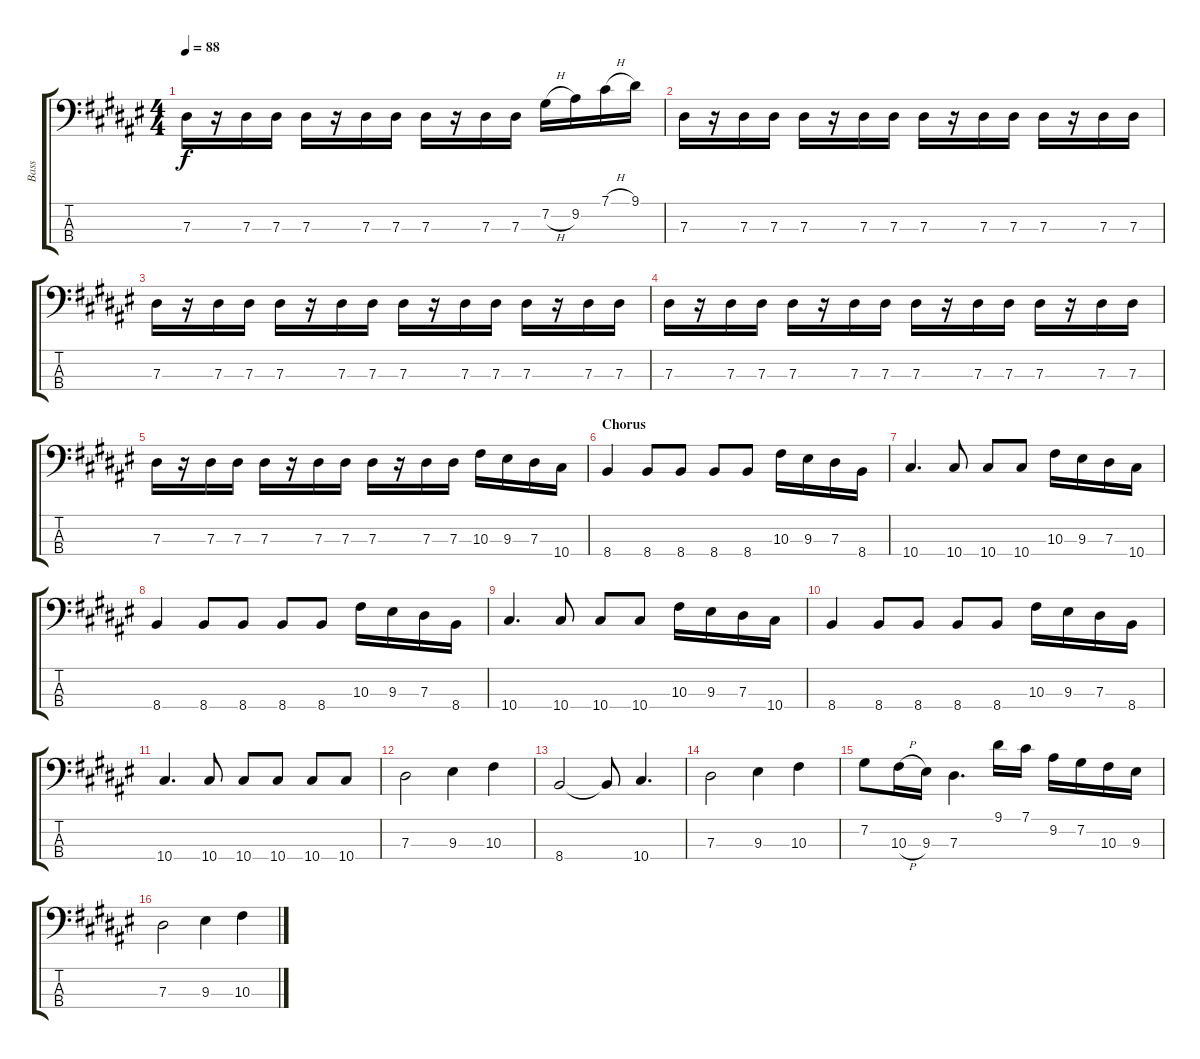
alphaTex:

\track ("Bass" "Bass") {instrument electricbassfinger}
\staff {score tabs}
\tuning (Gb2 Db2 Ab1 Eb1) {hide}
\ts (4 4)
\tempo 88
\clef f4
\ks f#
7.3.16{dy f} r.16 7.3.16 7.3.16 7.3.16 r.16 7.3.16 7.3.16 7.3.16 r.16 7.3.16 7.3.16 7.2{h}.16 9.2.16 7.1{h}.16 9.1.16 |
7.3.16 r.16 7.3.16 7.3.16 7.3.16 r.16 7.3.16 7.3.16 7.3.16 r.16 7.3.16 7.3.16 7.3.16 r.16 7.3.16 7.3.16 |
7.3.16 r.16 7.3.16 7.3.16 7.3.16 r.16 7.3.16 7.3.16 7.3.16 r.16 7.3.16 7.3.16 7.3.16 r.16 7.3.16 7.3.16 |
7.3.16 r.16 7.3.16 7.3.16 7.3.16 r.16 7.3.16 7.3.16 7.3.16 r.16 7.3.16 7.3.16 7.3.16 r.16 7.3.16 7.3.16 |
7.3.16 r.16 7.3.16 7.3.16 7.3.16 r.16 7.3.16 7.3.16 7.3.16 r.16 7.3.16 7.3.16 10.3.16 9.3.16 7.3.16 10.4.16 |
\section ("" "Chorus")
8.4.4 8.4.8 8.4.8 8.4.8 8.4.8 10.3.16 9.3.16 7.3.16 8.4.16 |
10.4.4{d} 10.4.8 10.4.8 10.4.8 10.3.16 9.3.16 7.3.16 10.4.16 |
8.4.4 8.4.8 8.4.8 8.4.8 8.4.8 10.3.16 9.3.16 7.3.16 8.4.16 |
10.4.4{d} 10.4.8 10.4.8 10.4.8 10.3.16 9.3.16 7.3.16 10.4.16 |
8.4.4 8.4.8 8.4.8 8.4.8 8.4.8 10.3.16 9.3.16 7.3.16 8.4.16 |
10.4.4{d} 10.4.8 10.4.8 10.4.8 10.4.8 10.4.8 |
7.3.2 9.3.4 10.3.4 |
8.4.2 8.4{t}.8 10.4.4{d} |
7.3.2 9.3.4 10.3.4 |
7.2.8 10.3{h}.16 9.3.16 7.3.4{d} 9.1.16 7.1.16 9.2.16 7.2.16 10.3.16 9.3.16 |
7.3.2 9.3.4 10.3.4
